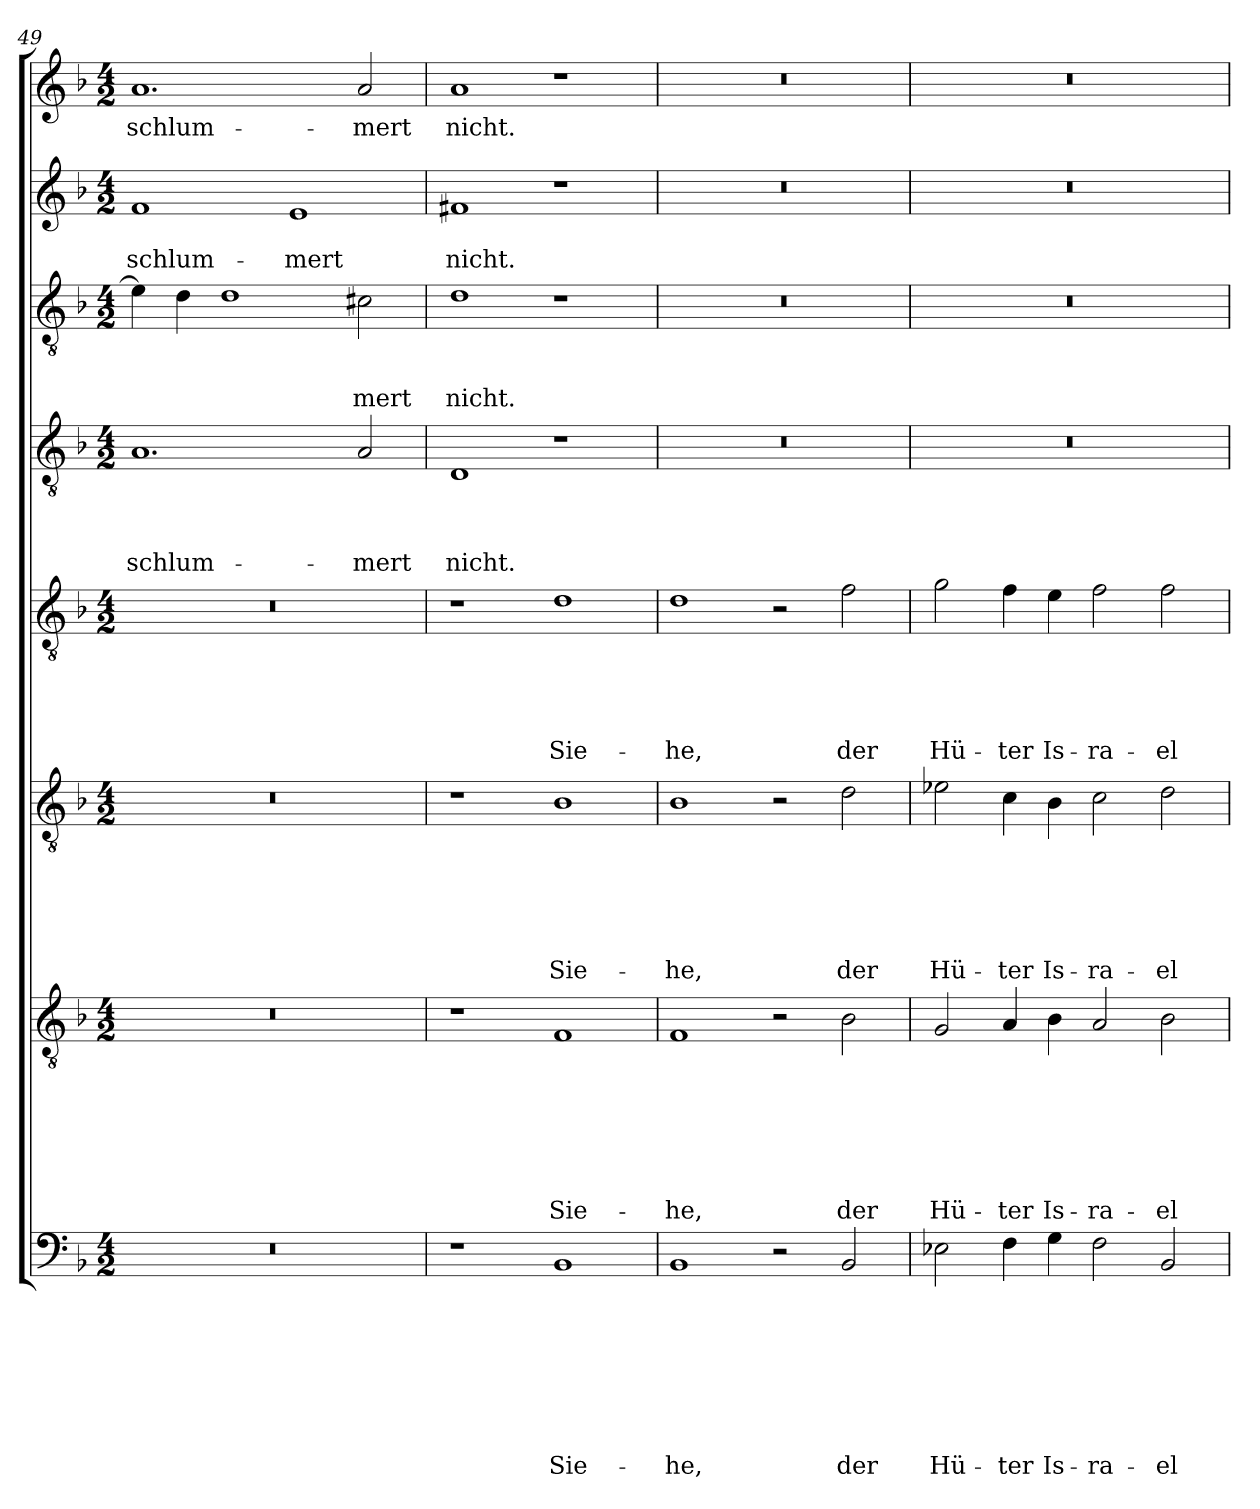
**kern	**text	**text	**text	**text	**text	**text	**text	**text	**kern	**text	**text	**text	**text	**text	**text	**text	**kern	**text	**text	**text	**text	**text	**text	**kern	**text	**text	**text	**text	**text	**kern	**text	**text	**text	**text	**kern	**text	**text	**text	**kern	**text	**text	**kern	**text
*part8	*part8	*part8	*part8	*part8	*part8	*part8	*part8	*part8	*part7	*part7	*part7	*part7	*part7	*part7	*part7	*part7	*part6	*part6	*part6	*part6	*part6	*part6	*part6	*part5	*part5	*part5	*part5	*part5	*part5	*part4	*part4	*part4	*part4	*part4	*part3	*part3	*part3	*part3	*part2	*part2	*part2	*part1	*part1
*staff8	*staff8	*staff8	*staff8	*staff8	*staff8	*staff8	*staff8	*staff8	*staff7	*staff7	*staff7	*staff7	*staff7	*staff7	*staff7	*staff7	*staff6	*staff6	*staff6	*staff6	*staff6	*staff6	*staff6	*staff5	*staff5	*staff5	*staff5	*staff5	*staff5	*staff4	*staff4	*staff4	*staff4	*staff4	*staff3	*staff3	*staff3	*staff3	*staff2	*staff2	*staff2	*staff1	*staff1
!!LO:PB:g=z
*clefF4	*	*	*	*	*	*	*	*	*clefGv2	*	*	*	*	*	*	*	*clefGv2	*	*	*	*	*	*	*clefGv2	*	*	*	*	*	*clefGv2	*	*	*	*	*clefGv2	*	*	*	*clefG2	*	*	*clefG2	*
*k[b-]	*	*	*	*	*	*	*	*	*k[b-]	*	*	*	*	*	*	*	*k[b-]	*	*	*	*	*	*	*k[b-]	*	*	*	*	*	*k[b-]	*	*	*	*	*k[b-]	*	*	*	*k[b-]	*	*	*k[b-]	*
*d:	*	*	*	*	*	*	*	*	*d:	*	*	*	*	*	*	*	*d:	*	*	*	*	*	*	*d:	*	*	*	*	*	*d:	*	*	*	*	*d:	*	*	*	*d:	*	*	*d:	*
*M4/2	*	*	*	*	*	*	*	*	*M4/2	*	*	*	*	*	*	*	*M4/2	*	*	*	*	*	*	*M4/2	*	*	*	*	*	*M4/2	*	*	*	*	*M4/2	*	*	*	*M4/2	*	*	*M4/2	*
=49	=49	=49	=49	=49	=49	=49	=49	=49	=49	=49	=49	=49	=49	=49	=49	=49	=49	=49	=49	=49	=49	=49	=49	=49	=49	=49	=49	=49	=49	=49	=49	=49	=49	=49	=49	=49	=49	=49	=49	=49	=49	=49	=49
0r	.	.	.	.	.	.	.	.	0r	.	.	.	.	.	.	.	0r	.	.	.	.	.	.	0r	.	.	.	.	.	1.A	.	.	.	schlum-	4e\]	.	.	.	1f	.	schlum-	1.a	schlum-
.	.	.	.	.	.	.	.	.	.	.	.	.	.	.	.	.	.	.	.	.	.	.	.	.	.	.	.	.	.	.	.	.	.	.	4d\	.	.	.	.	.	.	.	.
.	.	.	.	.	.	.	.	.	.	.	.	.	.	.	.	.	.	.	.	.	.	.	.	.	.	.	.	.	.	.	.	.	.	.	1d	.	.	.	.	.	.	.	.
.	.	.	.	.	.	.	.	.	.	.	.	.	.	.	.	.	.	.	.	.	.	.	.	.	.	.	.	.	.	.	.	.	.	.	.	.	.	.	1e	.	-mert	.	.
.	.	.	.	.	.	.	.	.	.	.	.	.	.	.	.	.	.	.	.	.	.	.	.	.	.	.	.	.	.	2A/	.	.	.	-mert	2c#X\	.	.	-mert	.	.	.	2a/	-mert
=50	=50	=50	=50	=50	=50	=50	=50	=50	=50	=50	=50	=50	=50	=50	=50	=50	=50	=50	=50	=50	=50	=50	=50	=50	=50	=50	=50	=50	=50	=50	=50	=50	=50	=50	=50	=50	=50	=50	=50	=50	=50	=50	=50
1r	.	.	.	.	.	.	.	.	1r	.	.	.	.	.	.	.	1r	.	.	.	.	.	.	1r	.	.	.	.	.	1D	.	.	.	nicht.	1d	.	.	nicht.	1f#X	.	nicht.	1a	nicht.
1BB-	.	.	.	.	.	.	.	Sie-	1F	.	.	.	.	.	.	Sie-	1B-	.	.	.	.	.	Sie-	1d	.	.	.	.	Sie-	1r	.	.	.	.	1r	.	.	.	1r	.	.	1r	.
=51	=51	=51	=51	=51	=51	=51	=51	=51	=51	=51	=51	=51	=51	=51	=51	=51	=51	=51	=51	=51	=51	=51	=51	=51	=51	=51	=51	=51	=51	=51	=51	=51	=51	=51	=51	=51	=51	=51	=51	=51	=51	=51	=51
1BB-	.	.	.	.	.	.	.	-he,	1F	.	.	.	.	.	.	-he,	1B-	.	.	.	.	.	-he,	1d	.	.	.	.	-he,	0r	.	.	.	.	0r	.	.	.	0r	.	.	0r	.
2r	.	.	.	.	.	.	.	.	2r	.	.	.	.	.	.	.	2r	.	.	.	.	.	.	2r	.	.	.	.	.	.	.	.	.	.	.	.	.	.	.	.	.	.	.
2BB-/	.	.	.	.	.	.	.	der	2B-\	.	.	.	.	.	.	der	2d\	.	.	.	.	.	der	2f\	.	.	.	.	der	.	.	.	.	.	.	.	.	.	.	.	.	.	.
=52	=52	=52	=52	=52	=52	=52	=52	=52	=52	=52	=52	=52	=52	=52	=52	=52	=52	=52	=52	=52	=52	=52	=52	=52	=52	=52	=52	=52	=52	=52	=52	=52	=52	=52	=52	=52	=52	=52	=52	=52	=52	=52	=52
2E-X\	.	.	.	.	.	.	.	Hü-	2G/	.	.	.	.	.	.	Hü-	2e-X\	.	.	.	.	.	Hü-	2g\	.	.	.	.	Hü-	0r	.	.	.	.	0r	.	.	.	0r	.	.	0r	.
4F\	.	.	.	.	.	.	.	-ter	4A/	.	.	.	.	.	.	-ter	4c\	.	.	.	.	.	-ter	4f\	.	.	.	.	-ter	.	.	.	.	.	.	.	.	.	.	.	.	.	.
4G\	.	.	.	.	.	.	.	Is-	4B-\	.	.	.	.	.	.	Is-	4B-\	.	.	.	.	.	Is-	4e\	.	.	.	.	Is-	.	.	.	.	.	.	.	.	.	.	.	.	.	.
2F\	.	.	.	.	.	.	.	-ra-	2A/	.	.	.	.	.	.	-ra-	2c\	.	.	.	.	.	-ra-	2f\	.	.	.	.	-ra-	.	.	.	.	.	.	.	.	.	.	.	.	.	.
2BB-/	.	.	.	.	.	.	.	-el	2B-\	.	.	.	.	.	.	-el	2d\	.	.	.	.	.	-el	2f\	.	.	.	.	-el	.	.	.	.	.	.	.	.	.	.	.	.	.	.
=	=	=	=	=	=	=	=	=	=	=	=	=	=	=	=	=	=	=	=	=	=	=	=	=	=	=	=	=	=	=	=	=	=	=	=	=	=	=	=	=	=	=	=
*-	*-	*-	*-	*-	*-	*-	*-	*-	*-	*-	*-	*-	*-	*-	*-	*-	*-	*-	*-	*-	*-	*-	*-	*-	*-	*-	*-	*-	*-	*-	*-	*-	*-	*-	*-	*-	*-	*-	*-	*-	*-	*-	*-
